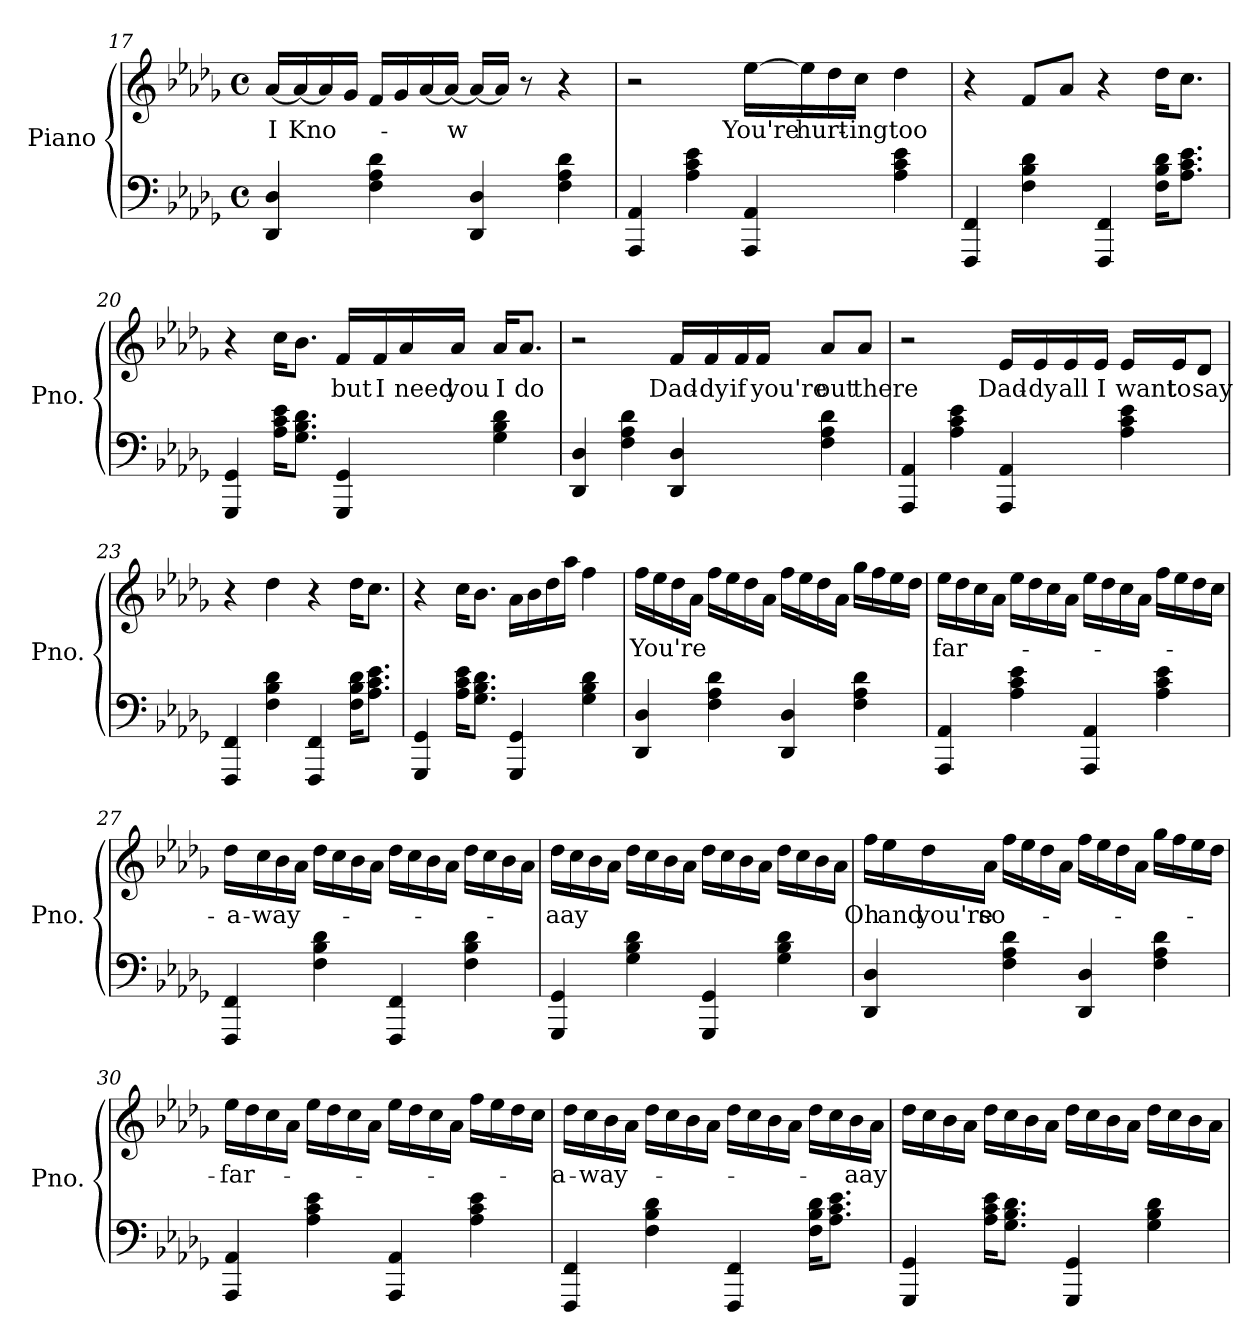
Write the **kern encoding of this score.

**kern	**kern	**text
*part1	*part1	*part1
*staff2	*staff1	*staff1
*I"Piano	*	*
*I'Pno.	*	*
*clefF4	*clefG2	*
*k[b-e-a-d-g-]	*k[b-e-a-d-g-]	*
*M4/4	*M4/4	*
*met(c)	*met(c)	*
=17	=17	=17
!	!	!LO:LY:b
4DD-/ 4D-/	[16a-/LL	I
!	!	!LO:LY:b
.	16a-/_	Kno-
.	16a-/]	.
.	16g-/JJ	.
4F\ 4A-\ 4d-\	16f/LL	.
.	16g-/	.
.	[16a-/	.
!	!	!LO:LY:b
.	16a-/JJ_	-w
4DD-/ 4D-/	16a-/LL_	.
.	16a-/JJ]	.
.	8r	.
4F\ 4A-\ 4d-\	4r	.
=18	=18	=18
4AAA-/ 4AA-/	2r	.
4A-\ 4c\ 4e-\	.	.
!	!	!LO:LY:b
4AAA-/ 4AA-/	[16ee-\LL	You're
!	!	!LO:LY:b
.	16ee-\]	hurt-
.	16dd-\	.
!	!	!LO:LY:b
.	16cc\JJ	-ing
!	!	!LO:LY:b
4A-\ 4c\ 4e-\	4dd-\	-too
!!LO:LB:g=z
=19	=19	=19
4FFF/ 4FF/	4r	.
4F\ 4B-\ 4d-\	8f/L	.
.	8a-/J	.
4FFF/ 4FF/	4r	.
16F\ 16B-\ 16d-\KL	16dd-\KL	.
8.A-\ 8.c\ 8.e-\J	8.cc\J	.
=20	=20	=20
4GGG-/ 4GG-/	4r	.
16A-\ 16c\ 16e-\KL	16cc\KL	.
8.G-\ 8.B-\ 8.d-\J	8.b-\J	.
!	!	!LO:LY:b
4GGG-/ 4GG-/	16f/LL	but
!	!	!LO:LY:b
.	16f/	I
!	!	!LO:LY:b
.	16a-/	need
!	!	!LO:LY:b
.	16a-/JJ	you
!	!	!LO:LY:b
4G-\ 4B-\ 4d-\	16a-/KL	I
!	!	!LO:LY:b
.	8.a-/J	do
=21	=21	=21
4DD-/ 4D-/	2r	.
4F\ 4A-\ 4d-\	.	.
!	!	!LO:LY:b
4DD-/ 4D-/	16f/LL	Dad-
!	!	!LO:LY:b
.	16f/	-dy
!	!	!LO:LY:b
.	16f/	if
!	!	!LO:LY:b
.	16f/JJ	you're
!	!	!LO:LY:b
4F\ 4A-\ 4d-\	8a-/L	out
!	!	!LO:LY:b
.	8a-/J	there
!!LO:PB:g=z
=22	=22	=22
4AAA-/ 4AA-/	2r	.
4A-\ 4c\ 4e-\	.	.
!	!	!LO:LY:b
4AAA-/ 4AA-/	16e-/LL	Dad-
!	!	!LO:LY:b
.	16e-/	-dy
!	!	!LO:LY:b
.	16e-/	all
!	!	!LO:LY:b
.	16e-/JJ	I
!	!	!LO:LY:b
4A-\ 4c\ 4e-\	16e-/LL	want
!	!	!LO:LY:b
.	16e-/J	to
!	!	!LO:LY:b
.	8d-/J	say
=23	=23	=23
4FFF/ 4FF/	4r	.
4F\ 4B-\ 4d-\	4dd-\	.
4FFF/ 4FF/	4r	.
16F\ 16B-\ 16d-\KL	16dd-\KL	.
8.A-\ 8.c\ 8.e-\J	8.cc\J	.
=24	=24	=24
4GGG-/ 4GG-/	4r	.
16A-\ 16c\ 16e-\KL	16cc\KL	.
8.G-\ 8.B-\ 8.d-\J	8.b-\J	.
4GGG-/ 4GG-/	16a-\LL	.
.	16b-\	.
.	16dd-\	.
.	16aa-\JJ	.
4G-\ 4B-\ 4d-\	4ff\	.
!!LO:LB:g=z
=25	=25	=25
!	!	!LO:LY:b
4DD-/ 4D-/	16ff\LL	You're
.	16ee-\	.
.	16dd-\	.
.	16a-\JJ	.
4F\ 4A-\ 4d-\	16ff\LL	.
.	16ee-\	.
.	16dd-\	.
.	16a-\JJ	.
4DD-/ 4D-/	16ff\LL	.
.	16ee-\	.
.	16dd-\	.
.	16a-\JJ	.
4F\ 4A-\ 4d-\	16gg-\LL	.
.	16ff\	.
.	16ee-\	.
.	16dd-\JJ	.
=26	=26	=26
!	!	!LO:LY:b
4AAA-/ 4AA-/	16ee-\LL	-far-
.	16dd-\	.
.	16cc\	.
.	16a-\JJ	.
4A-\ 4c\ 4e-\	16ee-\LL	.
.	16dd-\	.
.	16cc\	.
.	16a-\JJ	.
4AAA-/ 4AA-/	16ee-\LL	.
.	16dd-\	.
.	16cc\	.
.	16a-\JJ	.
4A-\ 4c\ 4e-\	16ff\LL	.
.	16ee-\	.
.	16dd-\	.
.	16cc\JJ	.
!!LO:LB:g=z
=27	=27	=27
!	!	!LO:LY:b
4FFF/ 4FF/	16dd-\LL	-a-
!	!	!LO:LY:b
.	16cc\	-way-
.	16b-\	.
.	16a-\JJ	.
4F\ 4B-\ 4d-\	16dd-\LL	.
.	16cc\	.
.	16b-\	.
.	16a-\JJ	.
4FFF/ 4FF/	16dd-\LL	.
.	16cc\	.
.	16b-\	.
.	16a-\JJ	.
4F\ 4B-\ 4d-\	16dd-\LL	.
.	16cc\	.
.	16b-\	.
.	16a-\JJ	.
=28	=28	=28
!	!	!LO:LY:b
4GGG-/ 4GG-/	16dd-\LL	-aay
.	16cc\	.
.	16b-\	.
.	16a-\JJ	.
4G-\ 4B-\ 4d-\	16dd-\LL	.
.	16cc\	.
.	16b-\	.
.	16a-\JJ	.
4GGG-/ 4GG-/	16dd-\LL	.
.	16cc\	.
.	16b-\	.
.	16a-\JJ	.
4G-\ 4B-\ 4d-\	16dd-\LL	.
.	16cc\	.
.	16b-\	.
.	16a-\JJ	.
!!LO:LB:g=z
=29	=29	=29
!	!	!LO:LY:b
4DD-/ 4D-/	16ff\LL	Oh
!	!	!LO:LY:b
.	16ee-\	and
!	!	!LO:LY:b
.	16dd-\	you're
!	!	!LO:LY:b
.	16a-\JJ	so-
4F\ 4A-\ 4d-\	16ff\LL	.
.	16ee-\	.
.	16dd-\	.
.	16a-\JJ	.
4DD-/ 4D-/	16ff\LL	.
.	16ee-\	.
.	16dd-\	.
.	16a-\JJ	.
4F\ 4A-\ 4d-\	16gg-\LL	.
.	16ff\	.
.	16ee-\	.
.	16dd-\JJ	.
=30	=30	=30
!	!	!LO:LY:b
4AAA-/ 4AA-/	16ee-\LL	-far-
.	16dd-\	.
.	16cc\	.
.	16a-\JJ	.
4A-\ 4c\ 4e-\	16ee-\LL	.
.	16dd-\	.
.	16cc\	.
.	16a-\JJ	.
4AAA-/ 4AA-/	16ee-\LL	.
.	16dd-\	.
.	16cc\	.
.	16a-\JJ	.
4A-\ 4c\ 4e-\	16ff\LL	.
.	16ee-\	.
.	16dd-\	.
.	16cc\JJ	.
!!LO:LB:g=z
=31	=31	=31
!	!	!LO:LY:b
4FFF/ 4FF/	16dd-\LL	-a-
!	!	!LO:LY:b
.	16cc\	-way-
.	16b-\	.
.	16a-\JJ	.
4F\ 4B-\ 4d-\	16dd-\LL	.
.	16cc\	.
.	16b-\	.
.	16a-\JJ	.
4FFF/ 4FF/	16dd-\LL	.
.	16cc\	.
.	16b-\	.
.	16a-\JJ	.
16F\ 16B-\ 16d-\KL	16dd-\LL	.
8.A-\ 8.c\ 8.e-\J	16cc\	.
!	!	!LO:LY:b
.	16b-\	-aay
.	16a-\JJ	.
=32	=32	=32
4GGG-/ 4GG-/	16dd-\LL	.
.	16cc\	.
.	16b-\	.
.	16a-\JJ	.
16A-\ 16c\ 16e-\KL	16dd-\LL	.
8.G-\ 8.B-\ 8.d-\J	16cc\	.
.	16b-\	.
.	16a-\JJ	.
4GGG-/ 4GG-/	16dd-\LL	.
.	16cc\	.
.	16b-\	.
.	16a-\JJ	.
4G-\ 4B-\ 4d-\	16dd-\LL	.
.	16cc\	.
.	16b-\	.
.	16a-\JJ	.
=	=	=
*-	*-	*-
